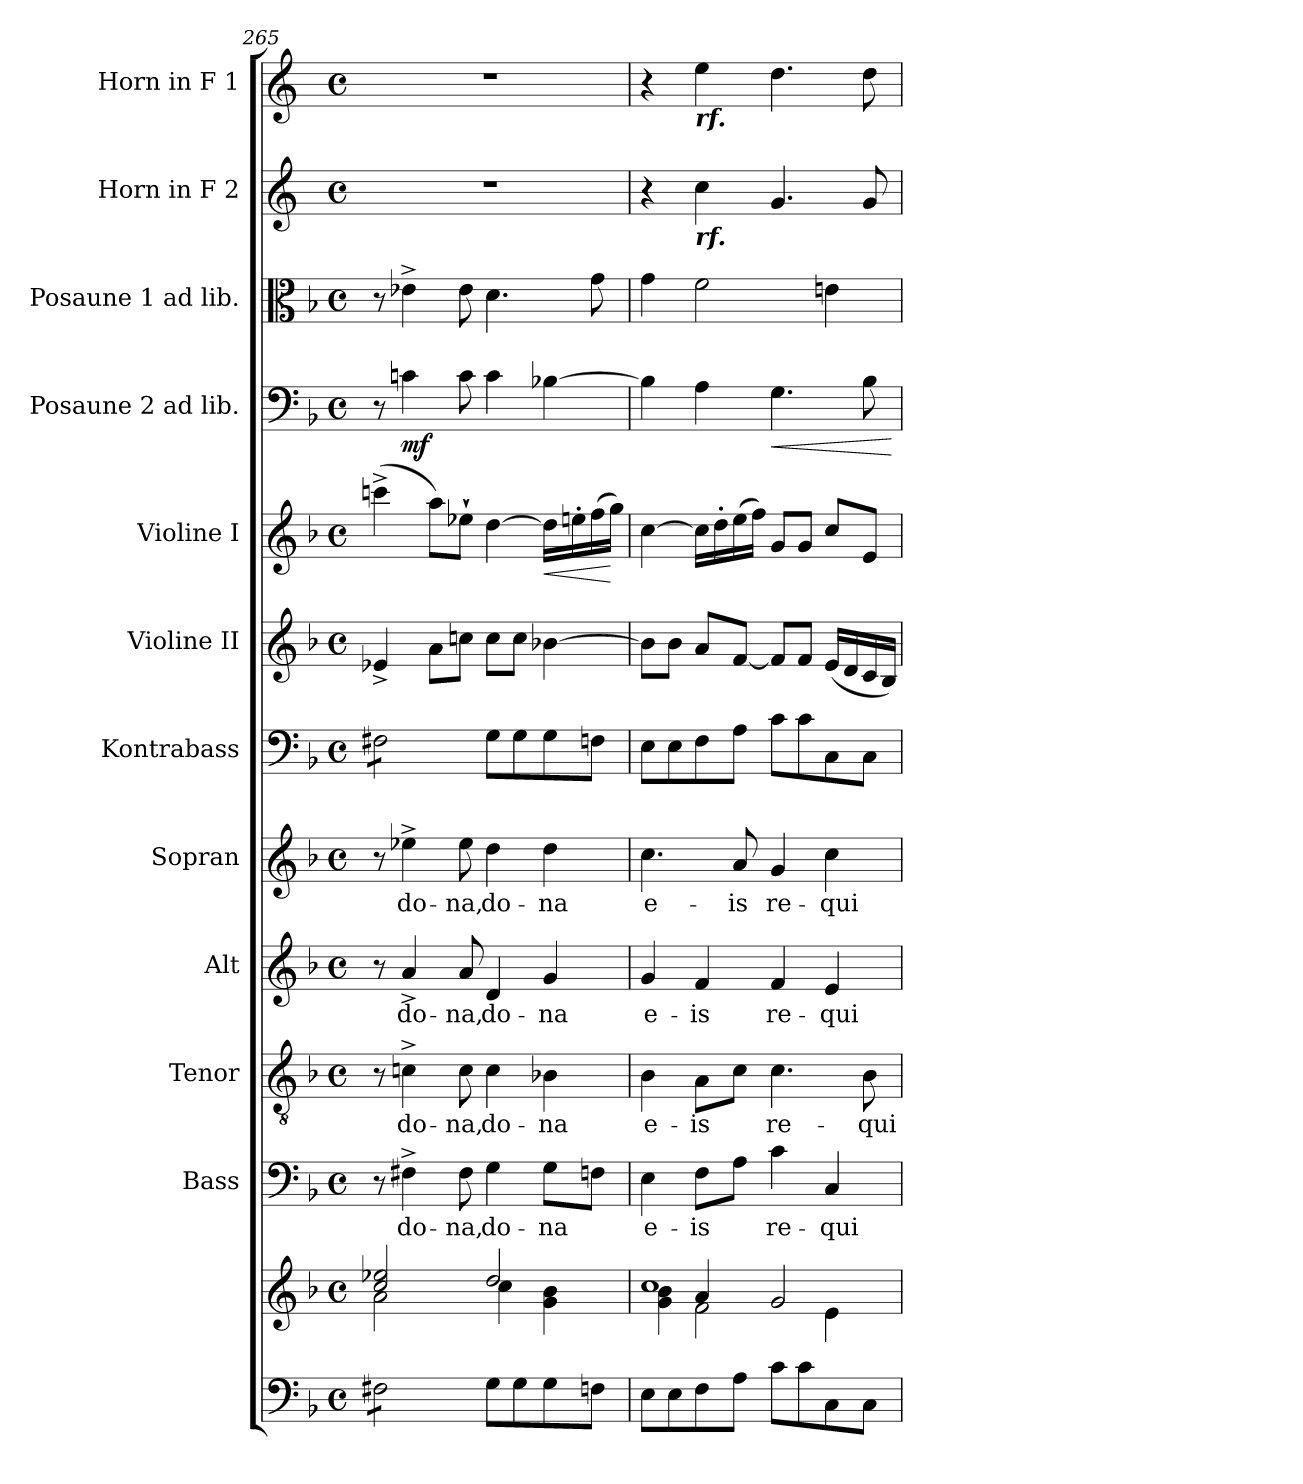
**kern	**kern	**kern	**text	**kern	**text	**kern	**text	**kern	**text	**kern	**kern	**dynam	**kern	**dynam	**kern	**dynam	**kern	**kern	**kern
*part12	*part12	*part11	*part11	*part10	*part10	*part9	*part9	*part8	*part8	*part7	*part6	*part6	*part5	*part5	*part4	*part4	*part3	*part2	*part1
*staff13	*staff12	*staff11	*staff11	*staff10	*staff10	*staff9	*staff9	*staff8	*staff8	*staff7	*staff6	*staff6	*staff5	*staff5	*staff4	*staff4	*staff3	*staff2	*staff1
*	*	*I"Bass	*	*I"Tenor	*	*I"Alt	*	*I"Sopran	*	*I"Kontrabass	*I"Violine II	*	*I"Violine I	*	*I"Posaune 2 ad lib.	*	*I"Posaune 1 ad lib.	*I"Horn in F 2	*I"Horn in F 1
*	*	*I'B.	*	*I'T.	*	*I'A.	*	*I'S.	*	*I'Kb.	*I'Vl. II	*	*I'Vl. I	*	*I'Pos. 2	*	*I'Pos. 1	*I'Hrn. F 2	*I'Hrn. F 1
*clefF4	*clefG2	*clefF4	*	*clefGv2	*	*clefG2	*	*clefG2	*	*clefF4	*clefG2	*	*clefG2	*	*clefF4	*	*clefC3	*clefG2	*clefG2
*	*	*	*	*	*	*	*	*	*	*ITrd7c12	*	*	*	*	*	*	*	*ITrd4c7	*ITrd4c7
*k[b-]	*k[b-]	*k[b-]	*	*k[b-]	*	*k[b-]	*	*k[b-]	*	*k[b-]	*k[b-]	*	*k[b-]	*	*k[b-]	*	*k[b-]	*k[b-]	*k[b-]
*F:	*F:	*F:	*	*F:	*	*F:	*	*F:	*	*F:	*F:	*	*F:	*	*F:	*	*F:	*F:	*F:
*M4/4	*M4/4	*M4/4	*	*M4/4	*	*M4/4	*	*M4/4	*	*M4/4	*M4/4	*	*M4/4	*	*M4/4	*	*M4/4	*M4/4	*M4/4
*met(c)	*met(c)	*met(c)	*	*met(c)	*	*met(c)	*	*met(c)	*	*met(c)	*met(c)	*	*met(c)	*	*met(c)	*	*met(c)	*met(c)	*met(c)
=265	=265	=265	=265	=265	=265	=265	=265	=265	=265	=265	=265	=265	=265	=265	=265	=265	=265	=265	=265
*	*^	*	*	*	*	*	*	*	*	*	*	*	*	*	*	*	*	*	*
!	!	!	!	!	!	!	!	!	!	!	!LO:TX:b:Bi:t=rf.	!	!	!	!	!	!	!	!	!
!LO:TX:a:Bi:t=rf.	!	!	!	!	!	!	!	!	!	!	!	!	!	!	!	!	!	!	!	!
*tremolo	*	*	*	*	*	*	*	*	*	*	*	*	*	*	*	*	*	*	*	*
*	*	*	*	*	*	*	*	*	*	*	*tremolo	*	*	*	*	*	*	*	*	*
8F#X\L	2cc/ 2ee-X/	2a\	8r	.	8r	.	8r	.	8r	.	8FF#X\L	4e-X^</	.	(>4cccn^>\	.	8r	.	8r	1r	1r
!	!	!	!	!LO:LY:b	!	!LO:LY:b	!	!LO:LY:b	!	!LO:LY:b	!	!	!	!	!	!	!LO:DY:b	!	!	!
8F#X\	.	.	4F#X^>\	do-	4cn^>\	do-	4a^>/	do-	4ee-X^>\	do-	8FF#X\	.	.	.	.	4cn\	mf	4e-X^>\	.	.
8F#X\	.	.	.	.	.	.	.	.	.	.	8FF#X\	8a\L	.	8aa\L)	.	.	.	.	.	.
!	!	!	!	!LO:LY:b	!	!LO:LY:b	!	!LO:LY:b	!	!LO:LY:b	!	!	!	!	!	!	!	!	!	!
8F#X\J	.	.	8F#\	-na,	8c\	-na,	8a/	-na,	8ee-\	-na,	8FF#X\J	8ccn\J	.	8ee-X`>\J	.	8c\	.	8e-\	.	.
*	*	*	*	*	*	*	*	*	*	*	*Xtremolo	*	*	*	*	*	*	*	*	*
*Xtremolo	*	*	*	*	*	*	*	*	*	*	*	*	*	*	*	*	*	*	*	*
!	!	!	!	!LO:LY:b	!	!LO:LY:b	!	!LO:LY:b	!	!LO:LY:b	!	!	!	!	!	!	!	!	!	!
8G\L	2dd/	4cc\	4G\	do-	4c\	do-	4d/	do-	4dd\	do-	8GG\L	8cc\L	.	[4dd\	.	4c\	.	4.d\	.	.
8G\	.	.	.	.	.	.	.	.	.	.	8GG\	8cc\J	.	.	.	.	.	.	.	.
!	!	!	!	!LO:LY:b	!	!LO:LY:b	!	!LO:LY:b	!	!LO:LY:b	!	!	!	!	!LO:HP:b	!	!	!	!	!
8G\	.	4g\ 4b-\	8G\L	-na	4B-X\	-na	4g/	-na	4dd\	-na	8GG\	[4b-X\	.	16dd\LL]	<	[4B-X\	.	.	.	.
.	.	.	.	.	.	.	.	.	.	.	.	.	.	16een'>\	.	.	.	.	.	.
8Fn\J	.	.	8Fn\J	.	.	.	.	.	.	.	8FFn\J	.	.	(>16ff\	.	.	.	8g\	.	.
.	.	.	.	.	.	.	.	.	.	.	.	.	.	16gg\JJ)	[	.	.	.	.	.
!!LO:PB:g=z
=266	=266	=266	=266	=266	=266	=266	=266	=266	=266	=266	=266	=266	=266	=266	=266	=266	=266	=266	=266	=266
*	*	*^	*	*	*	*	*	*	*	*	*	*	*	*	*	*	*	*	*	*
!	!	!	!	!	!LO:LY:b	!	!LO:LY:b	!	!LO:LY:b	!	!LO:LY:b	!	!	!	!	!	!	!	!	!	!
8E\L	1cc	4g\ 4b-\	4ryy	4E\	e-	4B-\	e-	4g/	e-	4.cc\	e-	8EE\L	8b-\L]	.	[4cc\	.	4B-\]	.	4g\	4r	4r
8E\	.	.	.	.	.	.	.	.	.	.	.	8EE\	8b-\J	.	.	.	.	.	.	.	.
!	!	!	!	!	!	!	!	!	!	!	!	!	!	!	!	!	!	!	!	!	!LO:TX:b:Bi:t=rf.
!	!	!	!	!	!	!	!	!	!	!	!	!	!	!	!	!	!	!	!	!LO:TX:b:Bi:t=rf.	!
!	!	!	!	!	!LO:LY:b	!	!LO:LY:b	!	!LO:LY:b	!	!	!	!	!	!	!LO:DY:b	!	!	!	!	!
8F\	.	2f\	4a/	8F\L	-is	8A\L	-is	4f/	-is	.	.	8FF\	8a/L	.	16cc\LL]	pf	4A\	.	2f\	4f\	4a\
.	.	.	.	.	.	.	.	.	.	.	.	.	.	.	16dd'>\	.	.	.	.	.	.
!	!	!	!	!	!	!	!	!	!	!	!LO:LY:b	!	!	!	!	!	!	!	!	!	!
8A\J	.	.	.	8A\J	.	8c\J	.	.	.	8a/	-is	8AA\J	[8f/J	.	(>16ee\	.	.	.	.	.	.
.	.	.	.	.	.	.	.	.	.	.	.	.	.	.	16ff\JJ)	.	.	.	.	.	.
!	!	!	!	!	!LO:LY:b	!	!LO:LY:b	!	!LO:LY:b	!	!LO:LY:b	!	!	!LO:DY:b	!	!	!	!LO:HP:b	!	!	!
8c\L	.	.	2g/	4c\	re-	4.c\	re-	4f/	re-	4g/	re-	8C\L	8f/L]	pf	8g/L	.	4.G\	<	.	4.c/	4.g\
8c\	.	.	.	.	.	.	.	.	.	.	.	8C\	8f/J	.	8g/J	.	.	.	.	.	.
!	!	!	!	!	!LO:LY:b	!	!	!	!LO:LY:b	!	!LO:LY:b	!	!	!	!	!	!	!	!	!	!
8C\	.	4e\	.	4C/	-qui-	.	.	4e/	-qui-	4cc\	-qui-	8CC\	(<16e/LL	.	8cc/L	.	.	.	4en\	.	.
.	.	.	.	.	.	.	.	.	.	.	.	.	16d/	.	.	.	.	.	.	.	.
!	!	!	!	!	!	!	!LO:LY:b	!	!	!	!	!	!	!	!	!	!	!	!	!	!
8C\J	.	.	.	.	.	8B-\	-qui-	.	.	.	.	8CC\J	16c/	.	8e/J	.	8B-\	.	.	8c/	8g\
.	.	.	.	.	.	.	.	.	.	.	.	.	16B-/JJ)	.	.	.	.	.	.	.	.
*	*v	*v	*v	*	*	*	*	*	*	*	*	*	*	*	*	*	*	*	*	*	*
.	.	.	.	.	.	.	.	.	.	.	.	.	.	.	.	[	.	.	.
=	=	=	=	=	=	=	=	=	=	=	=	=	=	=	=	=	=	=	=
*-	*-	*-	*-	*-	*-	*-	*-	*-	*-	*-	*-	*-	*-	*-	*-	*-	*-	*-	*-
